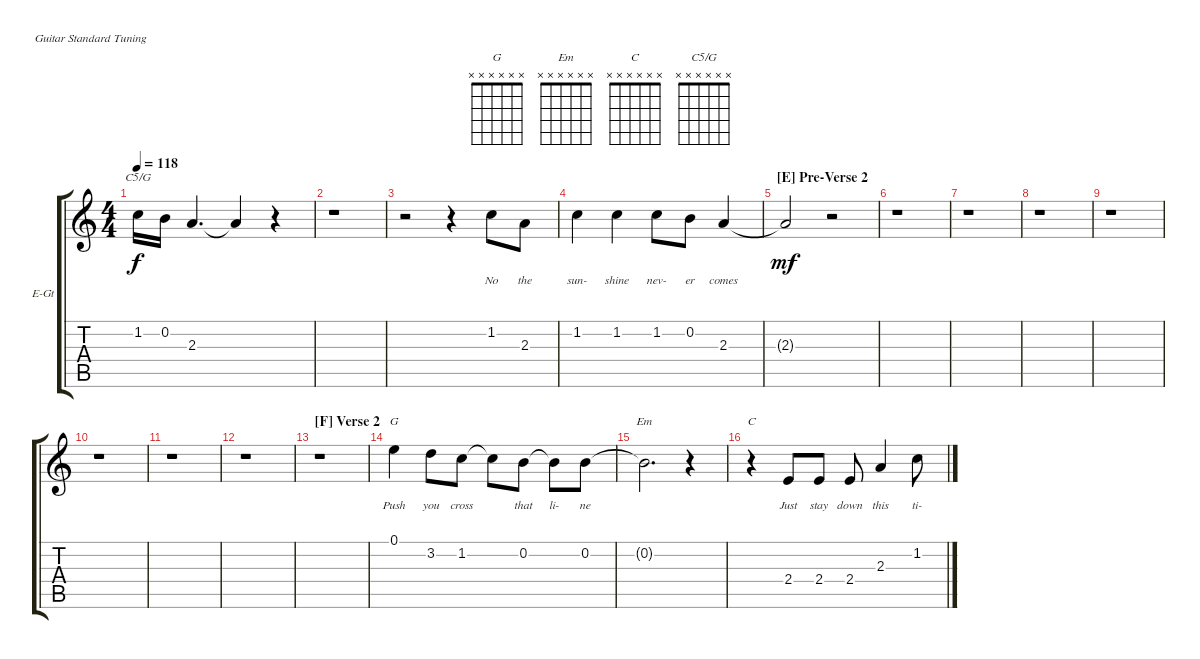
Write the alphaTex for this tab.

\bracketExtendMode groupsimilarinstruments
\firstSystemTrackNameOrientation horizontal
\otherSystemsTrackNameOrientation horizontal
\track ("Voice (James Hetfield)" "E-Gt") {instrument electricguitarclean}
\staff {score tabs}
\tuning (E4 B3 G3 D3 A2 E2)
\chord ("G" x x x x x x)
\chord ("Em" x x x x x x)
\chord ("C" x x x x x x)
\chord ("C5/G" x x x x x x)
\ts (4 4)
\tempo 118
\clef g2
\ks c
1.2.16{ch "C5/G" lyrics (0 "") lyrics (1 "") lyrics (2 "") lyrics (3 "") lyrics (4 "") dy f} 0.2.16{lyrics (0 "") lyrics (1 "") lyrics (2 "") lyrics (3 "") lyrics (4 "")} 2.3.4{d lyrics (0 "") lyrics (1 "") lyrics (2 "") lyrics (3 "") lyrics (4 "")} 2.3{t}.4{lyrics (0 "") lyrics (1 "") lyrics (2 "") lyrics (3 "") lyrics (4 "")} r.4 |
r.1 |
r.2 r.4 1.2.8{lyrics (0 "No") lyrics (1 "") lyrics (2 "") lyrics (3 "") lyrics (4 "")} 2.3.8{lyrics (0 "the") lyrics (1 "") lyrics (2 "") lyrics (3 "") lyrics (4 "")} |
1.2.4{lyrics (0 "sun-") lyrics (1 "") lyrics (2 "") lyrics (3 "") lyrics (4 "")} 1.2.4{lyrics (0 "shine") lyrics (1 "") lyrics (2 "") lyrics (3 "") lyrics (4 "")} 1.2.8{lyrics (0 "nev-") lyrics (1 "") lyrics (2 "") lyrics (3 "") lyrics (4 "")} 0.2.8{lyrics (0 "er") lyrics (1 "") lyrics (2 "") lyrics (3 "") lyrics (4 "")} 2.3.4{lyrics (0 "comes") lyrics (1 "") lyrics (2 "") lyrics (3 "") lyrics (4 "")} |
\section ("E" "Pre-Verse 2")
2.3{t}.2{lyrics (0 "") lyrics (1 "") lyrics (2 "") lyrics (3 "") lyrics (4 "") dy mf} r.2 |
r.1 |
r.1 |
r.1 |
r.1 |
r.1 |
r.1 |
r.1 |
\section ("F" "Verse 2")
r.1 |
0.1.4{ch "G" lyrics (0 "") lyrics (1 "Push") lyrics (2 "") lyrics (3 "") lyrics (4 "")} 3.2.8{lyrics (0 "") lyrics (1 "you") lyrics (2 "") lyrics (3 "") lyrics (4 "")} 1.2.8{lyrics (0 "") lyrics (1 "cross") lyrics (2 "") lyrics (3 "") lyrics (4 "")} 1.2{t}.8{lyrics (0 "") lyrics (1 "") lyrics (2 "") lyrics (3 "") lyrics (4 "")} 0.2.8{lyrics (0 "") lyrics (1 "that") lyrics (2 "") lyrics (3 "") lyrics (4 "")} 0.2{t}.8{lyrics (0 "") lyrics (1 "li-") lyrics (2 "") lyrics (3 "") lyrics (4 "")} 0.2.8{lyrics (0 "") lyrics (1 "ne") lyrics (2 "") lyrics (3 "") lyrics (4 "")} |
0.2{t}.2{d ch "Em" lyrics (0 "") lyrics (1 "") lyrics (2 "") lyrics (3 "") lyrics (4 "")} r.4 |
r.4{ch "C"} 2.4.8{lyrics (0 "") lyrics (1 "Just") lyrics (2 "") lyrics (3 "") lyrics (4 "")} 2.4.8{lyrics (0 "") lyrics (1 "stay") lyrics (2 "") lyrics (3 "") lyrics (4 "")} 2.4.8{lyrics (0 "") lyrics (1 "down") lyrics (2 "") lyrics (3 "") lyrics (4 "")} 2.3.4{lyrics (0 "") lyrics (1 "this") lyrics (2 "") lyrics (3 "") lyrics (4 "")} 1.2.8{lyrics (0 "") lyrics (1 "ti-") lyrics (2 "") lyrics (3 "") lyrics (4 "")}
